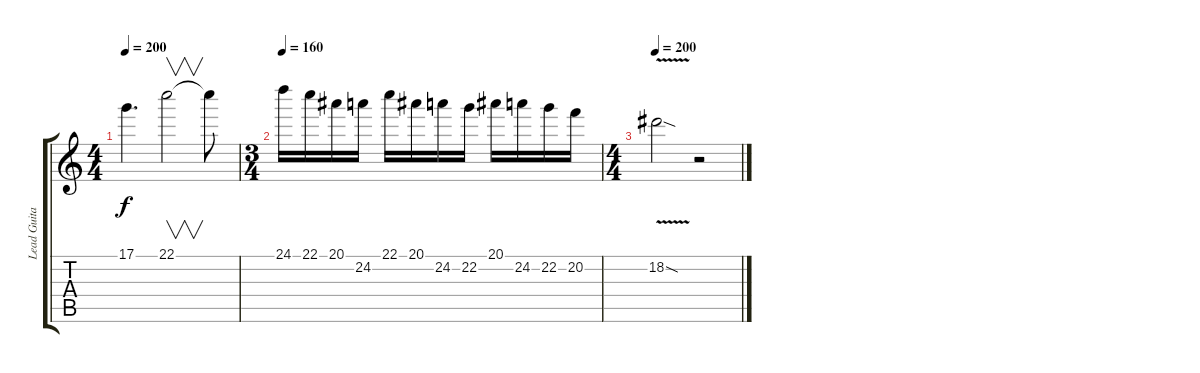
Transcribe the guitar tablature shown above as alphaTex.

\track ("Lead Guitar" "Lead Guita") {instrument distortionguitar}
\staff {score tabs}
\tuning (D4 A3 F3 C3 G2 D2) {hide}
\ts (4 4)
\tempo 200
\clef g2
\ks c
17.1.4{d dy f} 22.1.2{v} 22.1{t}.8 |
\ts (3 4)
\tempo 160
24.1.16 22.1.16 20.1.16 24.2.16 22.1.16 20.1.16 24.2.16 22.2.16 20.1.16 24.2.16 22.2.16 20.2.16 |
\ts (4 4)
\tempo 200
18.2{v sod}.2 r.2
